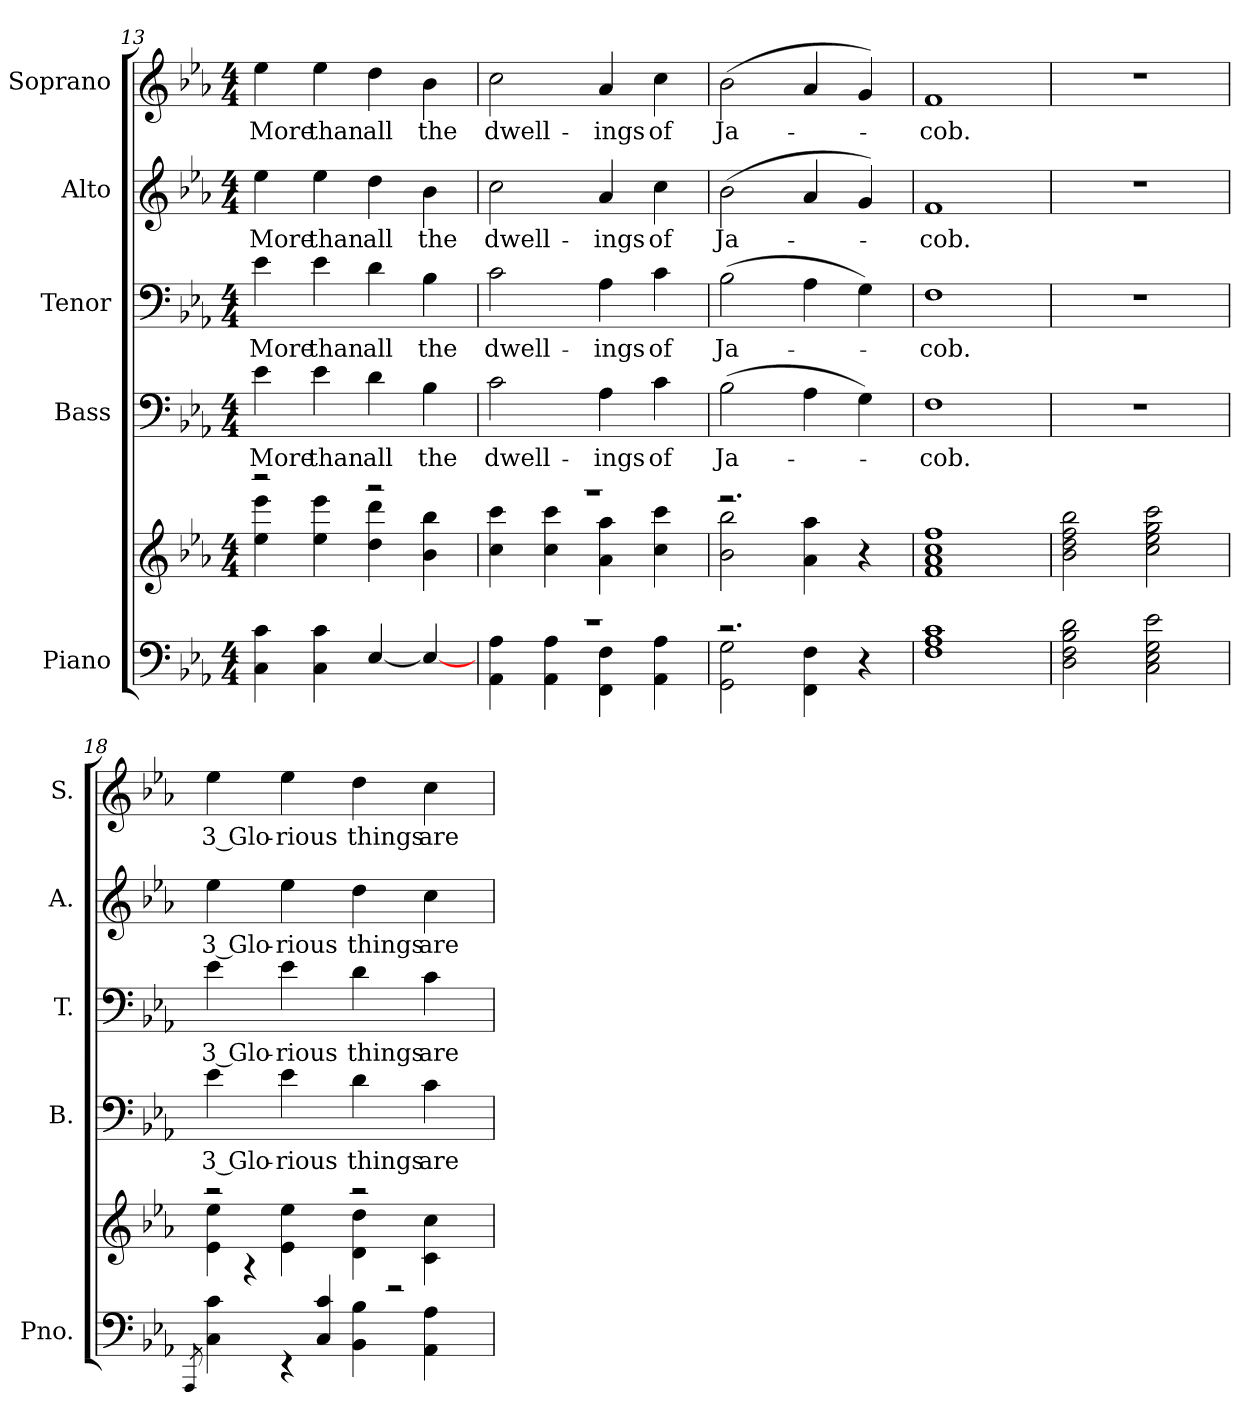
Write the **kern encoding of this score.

**kern	**kern	**kern	**text	**kern	**text	**kern	**text	**kern	**text
*part5	*part5	*part4	*part4	*part3	*part3	*part2	*part2	*part1	*part1
*staff6	*staff5	*staff4	*staff4	*staff3	*staff3	*staff2	*staff2	*staff1	*staff1
*I"Piano	*	*I"Bass	*	*I"Tenor	*	*I"Alto	*	*I"Soprano	*
*I'Pno.	*	*I'B.	*	*I'T.	*	*I'A.	*	*I'S.	*
!!LO:PB:g=z
*clefF4	*clefG2	*clefF4	*	*clefF4	*	*clefG2	*	*clefG2	*
*k[b-e-a-]	*k[b-e-a-]	*k[b-e-a-]	*	*k[b-e-a-]	*	*k[b-e-a-]	*	*k[b-e-a-]	*
*E-:	*E-:	*E-:	*	*E-:	*	*E-:	*	*E-:	*
*M4/4	*M4/4	*M4/4	*	*M4/4	*	*M4/4	*	*M4/4	*
=13	=13	=13	=13	=13	=13	=13	=13	=13	=13
*	*^	*	*	*	*	*	*	*	*
!	!	!	!	!LO:LY:b:color=#000000	!	!	!	!	!	!
!	!	!	!	!	!	!LO:LY:b:color=#000000	!	!	!	!
!	!	!	!	!	!	!	!	!LO:LY:b:color=#000000	!	!
!	!	!	!	!	!	!	!	!	!	!LO:LY:b:color=#000000
4Ci\ 4ci	2r	4ee-i\ 4eee-i	4e-i\	More	4e-i\	More	4ee-i\	More	4ee-i\	More
!	!	!	!	!LO:LY:b:color=#000000	!	!	!	!	!	!
!	!	!	!	!	!	!LO:LY:b:color=#000000	!	!	!	!
!	!	!	!	!	!	!	!	!LO:LY:b:color=#000000	!	!
!	!	!	!	!	!	!	!	!	!	!LO:LY:b:color=#000000
4Ci\ 4ci	.	4ee-i\ 4eee-i	4e-i\	than	4e-i\	than	4ee-i\	than	4ee-i\	than
!	!	!	!	!LO:LY:b:color=#000000	!	!	!	!	!	!
!	!	!	!	!	!	!LO:LY:b:color=#000000	!	!	!	!
!	!	!	!	!	!	!	!	!LO:LY:b:color=#000000	!	!
!	!	!	!	!	!	!	!	!	!	!LO:LY:b:color=#000000
[<4E-i/	2r	4ddi\ 4dddi	4di\	all	4di\	all	4ddi\	all	4ddi\	all
!	!	!	!	!LO:LY:b:color=#000000	!	!	!	!	!	!
!	!	!	!	!	!	!LO:LY:b:color=#000000	!	!	!	!
!	!	!	!	!	!	!	!	!LO:LY:b:color=#000000	!	!
!	!	!	!	!	!	!	!	!	!	!LO:LY:b:color=#000000
4E-i/_<	.	4b-i\ 4bb-i	4B-i\	the	4B-i\	the	4b-i\	the	4b-i\	the
=14	=14	=14	=14	=14	=14	=14	=14	=14	=14	=14
*^	*	*	*	*	*	*	*	*	*	*
!	!	!	!	!	!LO:LY:b:color=#000000	!	!	!	!	!	!
!	!	!	!	!	!	!	!LO:LY:b:color=#000000	!	!	!	!
!	!	!	!	!	!	!	!	!	!LO:LY:b:color=#000000	!	!
!	!	!	!	!	!	!	!	!	!	!	!LO:LY:b:color=#000000
1r	4AA-i\ 4A-i	1r	4cci\ 4ccci	2ci\	dwell-	2ci\	dwell-	2cci\	dwell-	2cci\	dwell-
.	4AA-i\ 4A-i	.	4cci\ 4ccci	.	.	.	.	.	.	.	.
!	!	!	!	!	!LO:LY:b:color=#000000	!	!	!	!	!	!
!	!	!	!	!	!	!	!LO:LY:b:color=#000000	!	!	!	!
!	!	!	!	!	!	!	!	!	!LO:LY:b:color=#000000	!	!
!	!	!	!	!	!	!	!	!	!	!	!LO:LY:b:color=#000000
.	4FFi\ 4Fi	.	4a-i\ 4aa-i	4A-i\	-ings	4A-i\	-ings	4a-i/	-ings	4a-i/	-ings
!	!	!	!	!	!LO:LY:b:color=#000000	!	!	!	!	!	!
!	!	!	!	!	!	!	!LO:LY:b:color=#000000	!	!	!	!
!	!	!	!	!	!	!	!	!	!LO:LY:b:color=#000000	!	!
!	!	!	!	!	!	!	!	!	!	!	!LO:LY:b:color=#000000
.	4AA-i\ 4A-i	.	4cci\ 4ccci	4ci\	of	4ci\	of	4cci\	of	4cci\	of
=15	=15	=15	=15	=15	=15	=15	=15	=15	=15	=15	=15
!	!	!	!	!	!LO:LY:b:color=#000000	!	!	!	!	!	!
!	!	!	!	!	!	!	!LO:LY:b:color=#000000	!	!	!	!
!	!	!	!	!	!	!	!	!	!LO:LY:b:color=#000000	!	!
!	!	!	!	!	!	!	!	!	!	!	!LO:LY:b:color=#000000
2.r	2GGi\ 2Gi	2.r	2b-i\ 2bb-i	(2B-i\	Ja-	(2B-i\	Ja-	(2b-i\	Ja-	(2b-i\	Ja-
.	4FFi\ 4Fi	.	4a-i\ 4aa-i	4A-i\	.	4A-i\	.	4a-i/	.	4a-i/	.
4ryy	4r	4ryy	4r	4Gi\)	.	4Gi\)	.	4gi/)	.	4gi/)	.
*v	*v	*	*	*	*	*	*	*	*	*	*
*	*v	*v	*	*	*	*	*	*	*	*
=16	=16	=16	=16	=16	=16	=16	=16	=16	=16
*^	*^	*	*	*	*	*	*	*	*
!	!	!	!	!	!LO:LY:b:color=#000000	!	!	!	!	!	!
*v	*v	*	*	*	*	*	*	*	*	*	*
*	*v	*v	*	*	*	*	*	*	*	*
*^	*^	*	*	*	*	*	*	*	*
!	!	!	!	!	!	!	!LO:LY:b:color=#000000	!	!	!	!
*v	*v	*	*	*	*	*	*	*	*	*	*
*	*v	*v	*	*	*	*	*	*	*	*
*^	*^	*	*	*	*	*	*	*	*
!	!	!	!	!	!	!	!	!	!LO:LY:b:color=#000000	!	!
*v	*v	*	*	*	*	*	*	*	*	*	*
*	*v	*v	*	*	*	*	*	*	*	*
*^	*^	*	*	*	*	*	*	*	*
!	!	!	!	!	!	!	!	!	!	!	!LO:LY:b:color=#000000
*v	*v	*	*	*	*	*	*	*	*	*	*
*	*v	*v	*	*	*	*	*	*	*	*
1Fi 1A-i 1ci	1fi 1a-i 1cci 1ffi	1Fi	-cob.	1Fi	-cob.	1fi	-cob.	1fi	-cob.
!!LO:PB:g=z
=17	=17	=17	=17	=17	=17	=17	=17	=17	=17
2Di\ 2Fi 2B-i 2di	2b-i\ 2ddi 2ffi 2bb-i	1r	.	1r	.	1r	.	1r	.
2Ci\ 2E-i 2Gi 2e-i	2cci\ 2ee-i 2ggi 2ccci	.	.	.	.	.	.	.	.
=18	=18	=18	=18	=18	=18	=18	=18	=18	=18
*^	*	*	*	*	*	*	*	*	*
8qryy	8qAAA-i/	.	.	.	.	.	.	.	.	.
*	*	*^	*	*	*	*	*	*	*	*
!	!	!	!	!	!LO:LY:b:color=#000000	!	!	!	!	!	!
!	!	!	!	!	!	!	!LO:LY:b:color=#000000	!	!	!	!
!	!	!	!	!	!	!	!	!	!LO:LY:b:color=#000000	!	!
!	!	!	!	!	!	!	!	!	!	!	!LO:LY:b:color=#000000
4r	4Ci\ 4ci	2r	4e-i\ 4ee-i	4e-i\	3 Glo-	4e-i\	3 Glo-	4ee-i\	3 Glo-	4ee-i\	3 Glo-
!	!	!	!	!	!LO:LY:b:color=#000000	!	!	!	!	!	!
!	!	!	!	!	!	!	!LO:LY:b:color=#000000	!	!	!	!
!	!	!	!	!	!	!	!	!	!LO:LY:b:color=#000000	!	!
!	!	!	!	!	!	!	!	!	!	!	!LO:LY:b:color=#000000
4Ci/ 4ci	4r	.	4e-i\ 4ee-i	4e-i\	-rious	4e-i\	-rious	4ee-i\	-rious	4ee-i\	-rious
!	!	!	!	!	!LO:LY:b:color=#000000	!	!	!	!	!	!
!	!	!	!	!	!	!	!LO:LY:b:color=#000000	!	!	!	!
!	!	!	!	!	!	!	!	!	!LO:LY:b:color=#000000	!	!
!	!	!	!	!	!	!	!	!	!	!	!LO:LY:b:color=#000000
2r	4BB-i\ 4B-i	2r	4di\ 4ddi	4di\	things	4di\	things	4ddi\	things	4ddi\	things
!	!	!	!	!	!LO:LY:b:color=#000000	!	!	!	!	!	!
!	!	!	!	!	!	!	!LO:LY:b:color=#000000	!	!	!	!
!	!	!	!	!	!	!	!	!	!LO:LY:b:color=#000000	!	!
!	!	!	!	!	!	!	!	!	!	!	!LO:LY:b:color=#000000
.	4AA-i\ 4A-i	.	4ci\ 4cci	4ci\	are	4ci\	are	4cci\	are	4cci\	are
*v	*v	*	*	*	*	*	*	*	*	*	*
*	*v	*v	*	*	*	*	*	*	*	*
=	=	=	=	=	=	=	=	=	=
*-	*-	*-	*-	*-	*-	*-	*-	*-	*-
